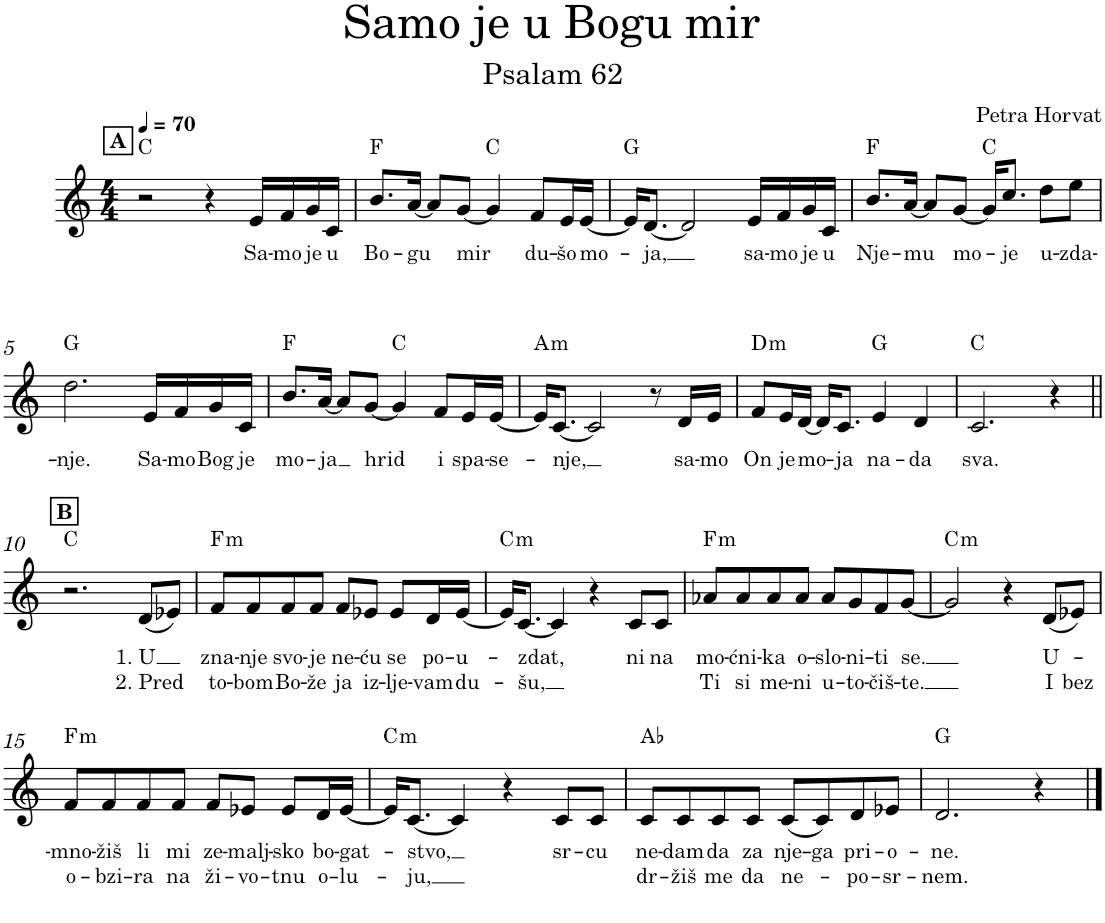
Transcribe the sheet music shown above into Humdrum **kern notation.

**kern	**text	**text	**harte
*part1	*part1	*part1	*part1
*staff1	*staff1	*staff1	*
*I"Soprano	*	*	*
*I'S.	*	*	*
*clefG2	*	*	*
*k[]	*	*	*
*M4/4	*	*	*
*MM70	*	*	*
!!LO:REH:place=s1:a:B:cj:t=A
=1	=1	=1	=1
2r	.	.	C:maj
4r	.	.	.
!	!LO:LY:b	!	!
16e/LL	Sa-	.	.
!	!LO:LY:b	!	!
16f/	-mo	.	.
!	!LO:LY:b	!	!
16g/	je	.	.
!	!LO:LY:b	!	!
16c/JJ	u	.	.
=2	=2	=2	=2
!	!LO:LY:b	!	!
8.b/L	Bo-	.	F:maj
!	!LO:LY:b	!	!
[16a/Jk	-gu	.	.
8a/L]	.	.	.
!	!LO:LY:b	!	!
[8g/J	mir	.	.
4g/]	.	.	C:maj
!	!LO:LY:b	!	!
8f/L	du-	.	.
!	!LO:LY:b	!	!
16e/L	-šo	.	.
!	!LO:LY:b	!	!
[16e/JJ	mo-	.	.
=3	=3	=3	=3
16e/KL]	.	.	G:maj
!	!LO:LY:b	!	!
[8.d/J	-ja,	.	.
2d/]	.	.	.
!	!LO:LY:b	!	!
16e/LL	sa-	.	.
!	!LO:LY:b	!	!
16f/	-mo	.	.
!	!LO:LY:b	!	!
16g/	je	.	.
!	!LO:LY:b	!	!
16c/JJ	u	.	.
=4	=4	=4	=4
!	!LO:LY:b	!	!
8.b/L	Nje-	.	F:maj
!	!LO:LY:b	!	!
[16a/Jk	-mu	.	.
8a/L]	.	.	.
!	!LO:LY:b	!	!
[8g/J	mo-	.	.
16g/KL]	.	.	C:maj
!	!LO:LY:b	!	!
8.cc/J	-je	.	.
!	!LO:LY:b	!	!
8dd\L	u-	.	.
!	!LO:LY:b	!	!
8ee\J	-zda-	.	.
!!LO:LB:g=z
=5	=5	=5	=5
!	!LO:LY:b	!	!
2.dd\	-nje.	.	G:maj
!	!LO:LY:b	!	!
16e/LL	Sa-	.	.
!	!LO:LY:b	!	!
16f/	-mo	.	.
!	!LO:LY:b	!	!
16g/	Bog	.	.
!	!LO:LY:b	!	!
16c/JJ	je	.	.
=6	=6	=6	=6
!	!LO:LY:b	!	!
8.b/L	mo-	.	F:maj
!	!LO:LY:b	!	!
[16a/Jk	-ja	.	.
8a/L]	.	.	.
!	!LO:LY:b	!	!
[8g/J	hrid	.	.
4g/]	.	.	C:maj
!	!LO:LY:b	!	!
8f/L	i	.	.
!	!LO:LY:b	!	!
16e/L	spa-	.	.
!	!LO:LY:b	!	!
[16e/JJ	-se-	.	.
=7	=7	=7	=7
!	!	!	!LO:H:kt=m
16e/KL]	.	.	A:min
!	!LO:LY:b	!	!
[8.c/J	-nje,	.	.
2c/]	.	.	.
8r	.	.	.
!	!LO:LY:b	!	!
16d/LL	sa-	.	.
!	!LO:LY:b	!	!
16e/JJ	-mo	.	.
=8	=8	=8	=8
!	!LO:LY:b	!	!LO:H:kt=m
8f/L	On	.	D:min
!	!LO:LY:b	!	!
16e/L	je	.	.
!	!LO:LY:b	!	!
[16d/JJ	mo-	.	.
16d/KL]	.	.	.
!	!LO:LY:b	!	!
8.c/J	-ja	.	.
!	!LO:LY:b	!	!
4e/	na-	.	G:maj
!	!LO:LY:b	!	!
4d/	-da	.	.
=9	=9	=9	=9
!	!LO:LY:b	!	!
2.c/	sva.	.	C:maj
4r	.	.	.
!!LO:LB:g=z
!!LO:REH:place=s1:a:B:cj:t=B
=10||	=10||	=10||	=10||
2.r	.	.	C:maj
!	!LO:LY:b	!LO:LY:b	!
(8d/L	1. U	2. Pred	.
8e-X/J)	.	.	.
=11	=11	=11	=11
!	!LO:LY:b	!LO:LY:b	!LO:H:kt=m
8f/L	zna-	to-	F:min
!	!LO:LY:b	!LO:LY:b	!
8f/	-nje	-bom	.
!	!LO:LY:b	!LO:LY:b	!
8f/	svo-	Bo-	.
!	!LO:LY:b	!LO:LY:b	!
8f/J	-je	-že	.
!	!LO:LY:b	!LO:LY:b	!
8f/L	ne-	ja	.
!	!LO:LY:b	!LO:LY:b	!
8e-X/J	-ću	iz-	.
!	!LO:LY:b	!LO:LY:b	!
8e-/L	se	-lje-	.
!	!LO:LY:b	!LO:LY:b	!
16d/L	po-	-vam	.
!	!LO:LY:b	!LO:LY:b	!
[16e-/JJ	-u-	du-	.
=12	=12	=12	=12
!	!	!	!LO:H:kt=m
16e-/KL]	.	.	C:min
!	!LO:LY:b	!LO:LY:b	!
[8.c/J	-zdat,	-šu,	.
4c/]	.	.	.
4r	.	.	.
!	!LO:LY:b	!	!
8c/L	ni	.	.
!	!LO:LY:b	!	!
8c/J	na	.	.
=13	=13	=13	=13
!	!LO:LY:b	!LO:LY:b	!LO:H:kt=m
8a-X/L	mo-	Ti	F:min
!	!LO:LY:b	!LO:LY:b	!
8a-/	-ćni-	si	.
!	!LO:LY:b	!LO:LY:b	!
8a-/	-ka	me-	.
!	!LO:LY:b	!LO:LY:b	!
8a-/J	o-	-ni	.
!	!LO:LY:b	!LO:LY:b	!
8a-/L	-slo-	u-	.
!	!LO:LY:b	!LO:LY:b	!
8g/	-ni-	-to-	.
!	!LO:LY:b	!LO:LY:b	!
8f/	-ti	-čiš-	.
!	!LO:LY:b	!LO:LY:b	!
[8g/J	se.	-te.	.
=14	=14	=14	=14
!	!	!	!LO:H:kt=m
2g/]	.	.	C:min
4r	.	.	.
!	!LO:LY:b	!LO:LY:b	!
(8d/L	U-	I	.
!	!	!LO:LY:b	!
8e-X/J)	.	bez	.
!!LO:LB:g=z
=15	=15	=15	=15
!	!LO:LY:b	!LO:LY:b	!LO:H:kt=m
8f/L	mno-	o-	F:min
!	!LO:LY:b	!LO:LY:b	!
8f/	-žiš	-bzi-	.
!	!LO:LY:b	!LO:LY:b	!
8f/	li	-ra	.
!	!LO:LY:b	!LO:LY:b	!
8f/J	mi	na	.
!	!LO:LY:b	!LO:LY:b	!
8f/L	ze-	ži-	.
!	!LO:LY:b	!LO:LY:b	!
8e-X/J	-malj-	-vo-	.
!	!LO:LY:b	!LO:LY:b	!
8e-/L	-sko	-tnu	.
!	!LO:LY:b	!LO:LY:b	!
16d/L	bo-	o-	.
!	!LO:LY:b	!LO:LY:b	!
[16e-/JJ	-gat-	-lu-	.
=16	=16	=16	=16
!	!	!	!LO:H:kt=m
16e-/KL]	.	.	C:min
!	!LO:LY:b	!LO:LY:b	!
[8.c/J	-stvo,	-ju,	.
4c/]	.	.	.
4r	.	.	.
!	!LO:LY:b	!	!
8c/L	sr-	.	.
!	!LO:LY:b	!	!
8c/J	-cu	.	.
=17	=17	=17	=17
!	!LO:LY:b	!LO:LY:b	!
8c/L	ne-	dr-	Ab:maj
!	!LO:LY:b	!LO:LY:b	!
8c/	-dam	-žiš	.
!	!LO:LY:b	!LO:LY:b	!
8c/	da	me	.
!	!LO:LY:b	!LO:LY:b	!
8c/J	za	da	.
!	!LO:LY:b	!LO:LY:b	!
(8c/L	nje-	ne-	.
!	!LO:LY:b	!	!
8c/)	-ga	.	.
!	!LO:LY:b	!LO:LY:b	!
8d/	pri-	-po-	.
!	!LO:LY:b	!LO:LY:b	!
8e-X/J	-o-	-sr-	.
=18	=18	=18	=18
!	!LO:LY:b	!LO:LY:b	!
2.d/	-ne.	-nem.	G:maj
4r	.	.	.
==	==	==	==
*-	*-	*-	*-
